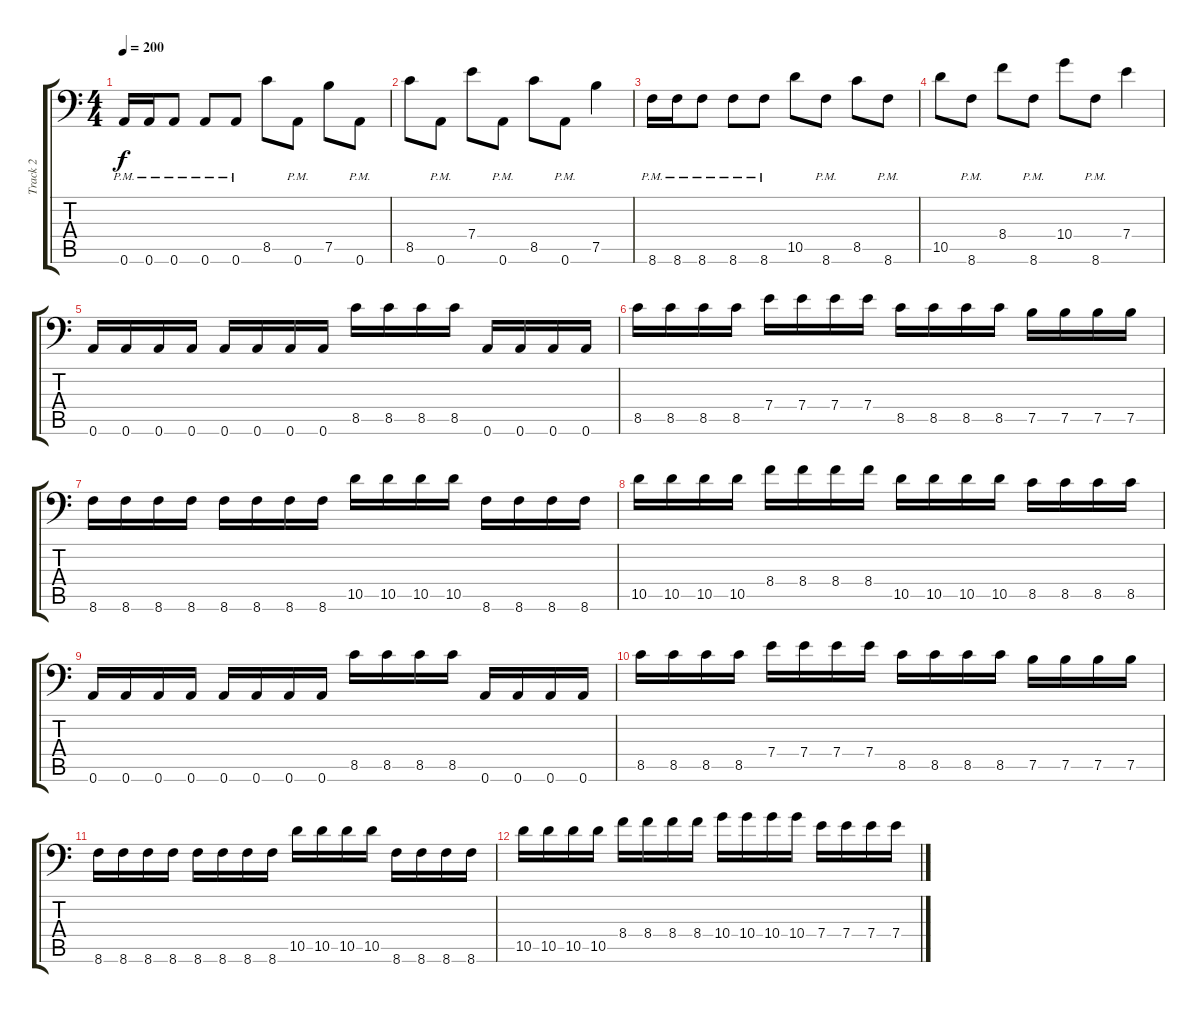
\track ("Track 2" "Track 2") {instrument overdrivenguitar}
\staff {score tabs}
\tuning (B3 Gb3 D3 A2 E2 A1) {hide}
\ts (4 4)
\tempo 200
\clef f4
\ks c
0.6{pm}.16{dy f} 0.6{pm}.16 0.6{pm}.8 0.6{pm}.8 0.6{pm}.8 8.5.8 0.6{pm}.8 7.5.8 0.6{pm}.8 |
8.5.8 0.6{pm}.8 7.4.8 0.6{pm}.8 8.5.8 0.6{pm}.8 7.5.4 |
8.6{pm}.16 8.6{pm}.16 8.6{pm}.8 8.6{pm}.8 8.6{pm}.8 10.5.8 8.6{pm}.8 8.5.8 8.6{pm}.8 |
10.5.8 8.6{pm}.8 8.4.8 8.6{pm}.8 10.4.8 8.6{pm}.8 7.4.4 |
0.6.16 0.6.16 0.6.16 0.6.16 0.6.16 0.6.16 0.6.16 0.6.16 8.5.16 8.5.16 8.5.16 8.5.16 0.6.16 0.6.16 0.6.16 0.6.16 |
8.5.16 8.5.16 8.5.16 8.5.16 7.4.16 7.4.16 7.4.16 7.4.16 8.5.16 8.5.16 8.5.16 8.5.16 7.5.16 7.5.16 7.5.16 7.5.16 |
8.6.16 8.6.16 8.6.16 8.6.16 8.6.16 8.6.16 8.6.16 8.6.16 10.5.16 10.5.16 10.5.16 10.5.16 8.6.16 8.6.16 8.6.16 8.6.16 |
10.5.16 10.5.16 10.5.16 10.5.16 8.4.16 8.4.16 8.4.16 8.4.16 10.5.16 10.5.16 10.5.16 10.5.16 8.5.16 8.5.16 8.5.16 8.5.16 |
0.6.16 0.6.16 0.6.16 0.6.16 0.6.16 0.6.16 0.6.16 0.6.16 8.5.16 8.5.16 8.5.16 8.5.16 0.6.16 0.6.16 0.6.16 0.6.16 |
8.5.16 8.5.16 8.5.16 8.5.16 7.4.16 7.4.16 7.4.16 7.4.16 8.5.16 8.5.16 8.5.16 8.5.16 7.5.16 7.5.16 7.5.16 7.5.16 |
8.6.16 8.6.16 8.6.16 8.6.16 8.6.16 8.6.16 8.6.16 8.6.16 10.5.16 10.5.16 10.5.16 10.5.16 8.6.16 8.6.16 8.6.16 8.6.16 |
10.5.16 10.5.16 10.5.16 10.5.16 8.4.16 8.4.16 8.4.16 8.4.16 10.4.16 10.4.16 10.4.16 10.4.16 7.4.16 7.4.16 7.4.16 7.4.16
